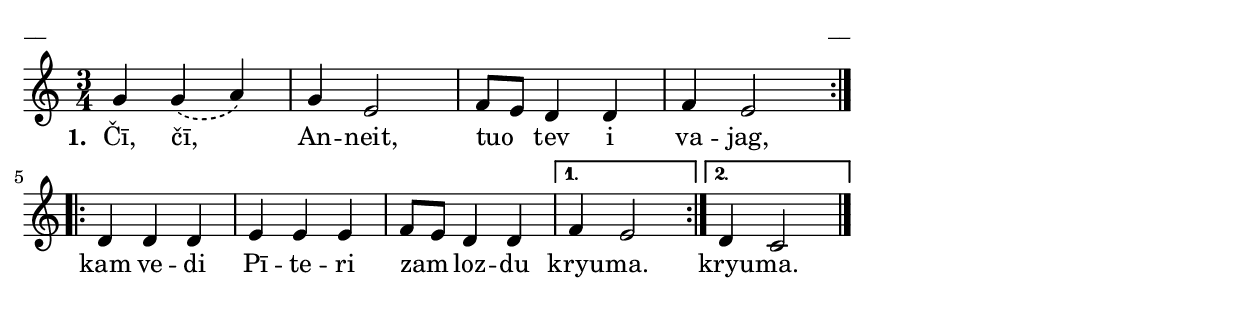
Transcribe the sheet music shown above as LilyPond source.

\version "2.13.18"

\paper {
line-width = 14\cm
left-margin = 0.4\cm
between-system-padding = 0.1\cm
between-system-space = 0.1\cm
}
% SBTZK, p.95
\layout {
indent = #0
ragged-last = ##f
}


voiceA = \relative c'' {
\clef "treble"
\key c \major
\time 3/4
\phrasingSlurDashed
\repeat volta 2 {g4 g \(a\) | g e2 | f8 [e] d4 d | f e2 \break }
\repeat volta 2 {d4 d d | e e e | f8 [e] d4 d}
\alternative {
{f4 e2}
{d4 c2 \bar"|."}
}
}

lyricA = \lyricmode {
\set stanza = "1. "
Čī, čī, _ An -- neit, tuo tev i va -- jag,
kam ve -- di Pī -- te -- ri zam loz -- du kryu -- ma. kryu -- ma.
}


fullScore = <<
%\new ChordNames { \chordsA }
\new Staff {
<<
\new Voice = "voiceA" { \oneVoice \autoBeamOff \voiceA }
\lyricsto "voiceA" \new Lyrics  \lyricA
%\new Voice = "voiceB" { \voiceTwo \autoBeamOff \voiceB }
>>
}
>>



\score {
\fullScore
\header { piece = "__" opus = "__" }
}
\markup { \with-color #(x11-color 'white) \sans \smaller "__" }
\score {
\unfoldRepeats
\fullScore
\midi {
\context { \Staff \remove "Staff_performer" }
\context { \Voice \consists "Staff_performer" }
}
}


